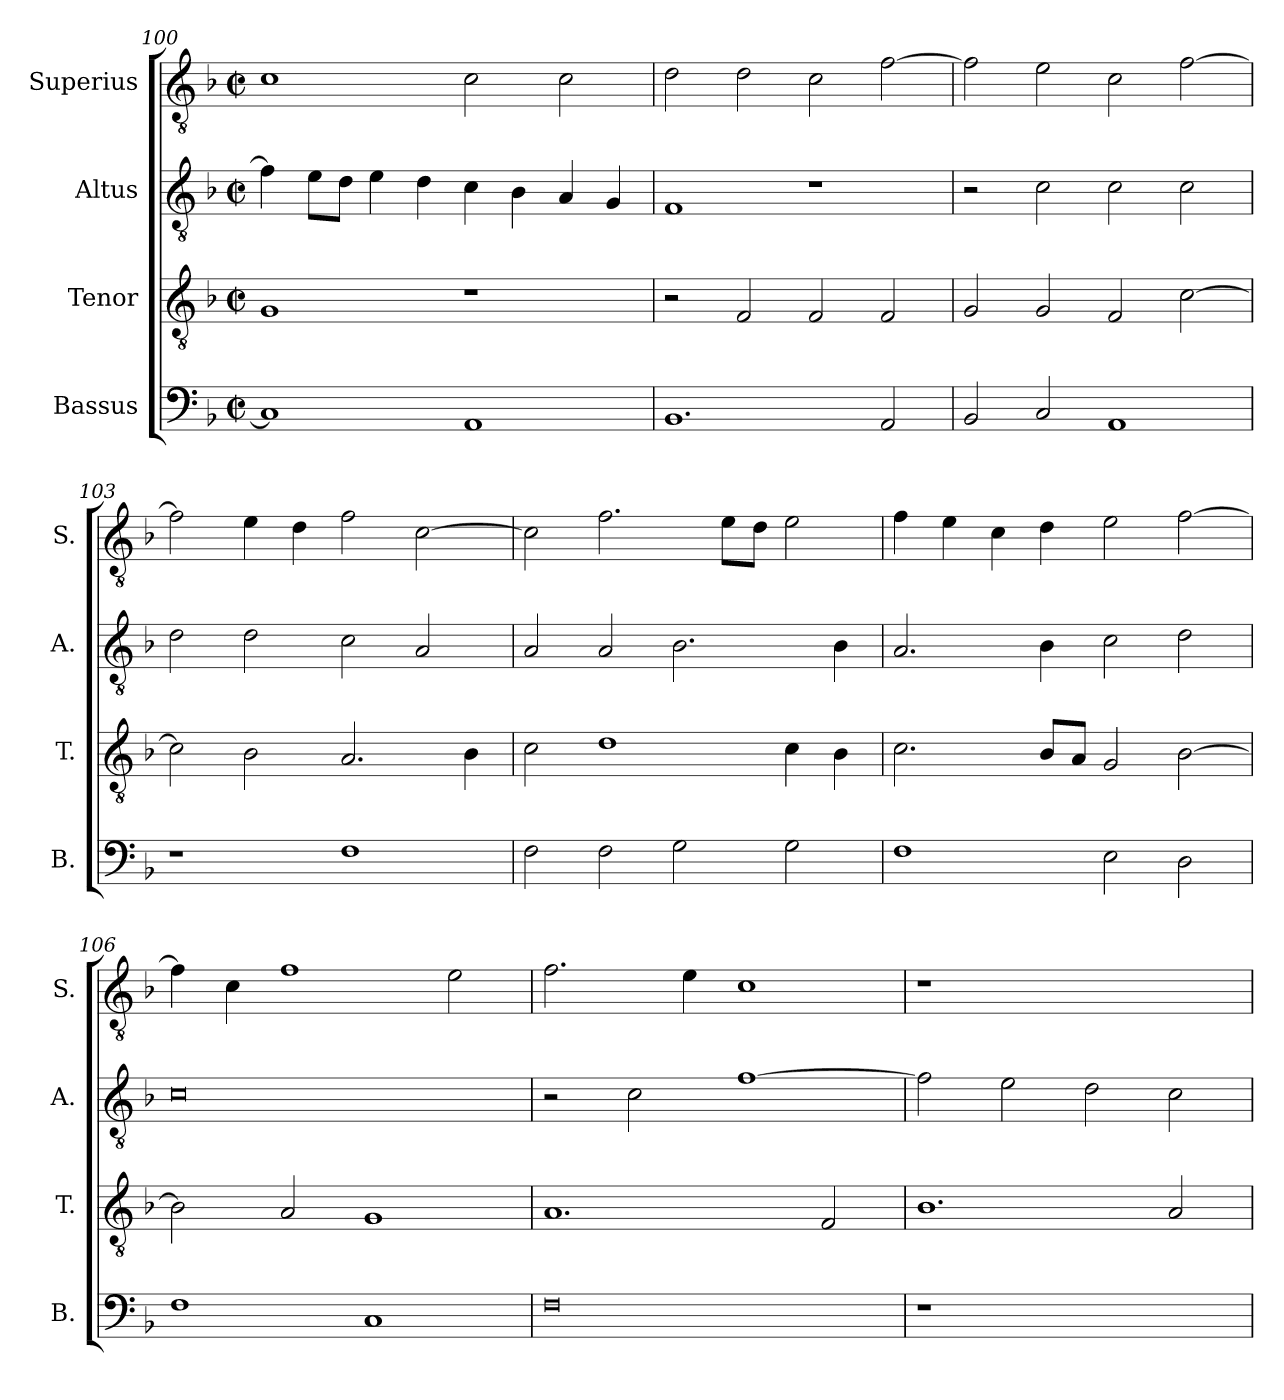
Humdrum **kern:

**kern	**kern	**kern	**kern
*part4	*part3	*part2	*part1
*staff4	*staff3	*staff2	*staff1
*I"Bassus	*I"Tenor	*I"Altus	*I"Superius
*I'B.	*I'T.	*I'A.	*I'S.
*clefF4	*clefGv2	*clefGv2	*clefGv2
*	*ITrd7c12	*ITrd7c12	*ITrd7c12
*k[b-]	*k[b-]	*k[b-]	*k[b-]
*F:	*F:	*F:	*F:
*M2/2	*M2/2	*M2/2	*M2/2
*met(c|)	*met(c|)	*met(c|)	*met(c|)
=100	=100	=100	=100
1Ci]	1GGi	4Fi\]	1Ci
.	.	8Ei\L	.
.	.	8Di\J	.
.	.	4Ei\	.
.	.	4Di\	.
1AAi	1r	4Ci\	2Ci\
.	.	4BB-i\	.
.	.	4AAi/	2Ci\
.	.	4GGi/	.
!!LO:LB:g=z
=101	=101	=101	=101
1.BB-i	2r	1FFi	2Di\
.	2FFi/	.	2Di\
.	2FFi/	1r	2Ci\
2AAi/	2FFi/	.	[>2Fi\
=102	=102	=102	=102
2BB-i/	2GGi/	2r	2Fi\]
2Ci/	2GGi/	2Ci\	2Ei\
1AAi	2FFi/	2Ci\	2Ci\
.	[>2Ci\	2Ci\	[>2Fi\
=103	=103	=103	=103
1r	2Ci\]	2Di\	2Fi\]
.	2BB-i\	2Di\	4Ei\
.	.	.	4Di\
1Fi	2.AAi/	2Ci\	2Fi\
.	.	2AAi/	[>2Ci\
.	4BB-i\	.	.
=104	=104	=104	=104
2Fi\	2Ci\	2AAi/	2Ci\]
2Fi\	1Di	2AAi/	2.Fi\
2Gi\	.	2.BB-i\	.
.	.	.	8Ei\L
.	.	.	8Di\J
2Gi\	4Ci\	.	2Ei\
.	4BB-i\	4BB-i\	.
!!LO:PB:g=z
=105	=105	=105	=105
1Fi	2.Ci\	2.AAi/	4Fi\
.	.	.	4Ei\
.	.	.	4Ci\
.	8BB-i/L	4BB-i\	4Di\
.	8AAi/J	.	.
2Ei\	2GGi/	2Ci\	2Ei\
2Di\	[>2BB-i\	2Di\	[>2Fi\
=106	=106	=106	=106
1Fi	2BB-i\]	0Ci	4Fi\]
.	.	.	4Ci\
.	2AAi/	.	1Fi
1Ci	1GGi	.	.
.	.	.	2Ei\
=107	=107	=107	=107
0Fi	1.AAi	2r	2.Fi\
.	.	2Ci\	.
.	.	.	4Ei\
.	.	[>1Fi	1Ci
.	2FFi/	.	.
=108	=108	=108	=108
!LO:N:vis=1	!	!	!LO:N:vis=1
1r	1.BB-i	2Fi\]	1r
.	.	2Ei\	.
1ryy	.	2Di\	1ryy
.	2AAi/	2Ci\	.
=	=	=	=
*-	*-	*-	*-
